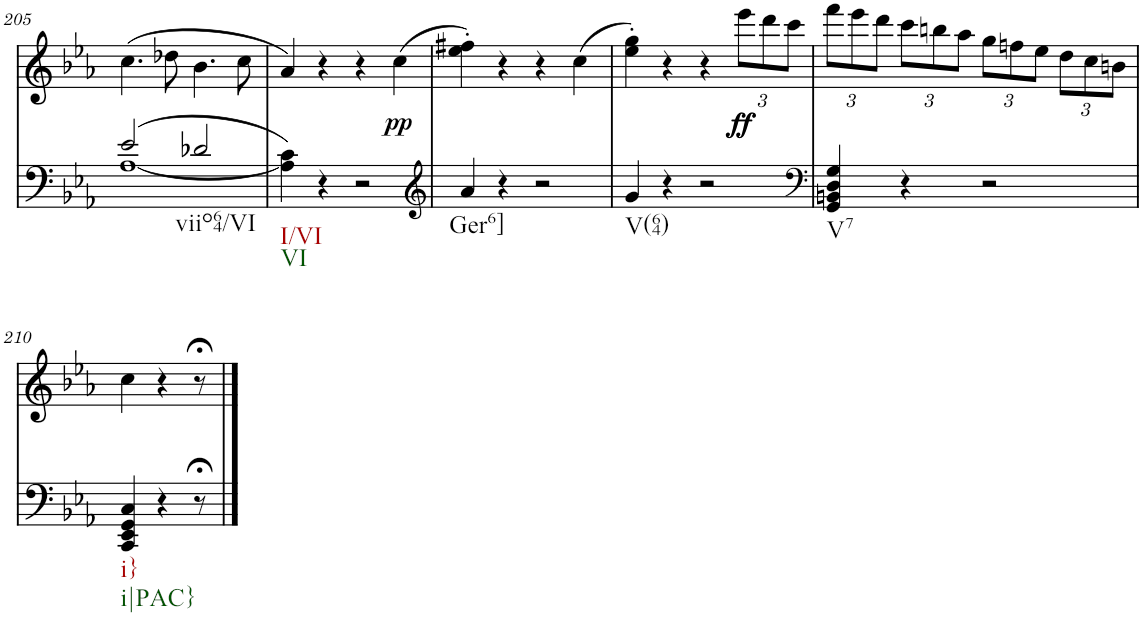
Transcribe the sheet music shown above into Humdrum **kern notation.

**kern	**kern	**text	**dynam
*part2	*part1	*part1	*part1
*staff2	*staff1	*staff1	*staff1
*I"piano	*I"piano	*	*
*I'Pno	*I'Pno	*	*
!!LO:PB:g=z
*clefF4	*clefG2	*	*
*k[b-e-a-]	*k[b-e-a-]	*	*
*c:	*c:	*	*
*M2/2	*M2/2	*	*
*met(c|)	*met(c|)	*	*
=205	=205	=205	=205
*^	*	*	*
(2e-/	[1A-	(4.cc\	.	.
.	.	8dd-X\	.	.
!LO:TX:b:t=viio64/VI	!	!	!	!
2d-X/	.	4.b-\	.	.
.	.	8cc\	.	.
*v	*v	*	*	*
=206	=206	=206	=206
!LO:TX:b:t=I/VI	!	!	!
!LO:TX:b:t=VI	!	!	!
4A-\] 4c\)	4a-/)	.	.
4r	4r	.	.
2r	4r	.	.
!	!	!LO:LY:b	!LO:DY:b
.	(4cc\	pp	pp
=207	=207	=207	=207
*clefG2	*	*	*
!LO:TX:b:t=Ger6]	!	!	!
4a-/	4ee-\' 4ff#X\')	.	.
4r	4r	.	.
2r	4r	.	.
.	(4cc\	.	.
=208	=208	=208	=208
*	*^	*	*
!LO:TX:b:t=V(64)	!	!	!	!
4g/	4ee-\'> 4gg\'>)	2.ryy	.	.
4r	4r	.	.	.
2r	4r	.	.	.
*	*	*Xbrackettup	*	*
!	!	!	!LO:LY:b	!LO:DY:b
!	!	!	!	!LO:DY:n=1:b
.	4ryy	12eee-\L	ff	ff ff
.	.	12ddd\	.	.
.	.	12ccc\J	.	.
*	*v	*v	*	*
=209	=209	=209	=209
*clefF4	*	*	*
*	*^	*	*
!LO:TX:b:t=V7	!	!	!	!
*	*v	*v	*	*
4GG/ 4BBn/ 4D/ 4G/	12fff\L	.	.
.	12eee-\	.	.
.	12ddd\J	.	.
4r	12ccc\L	.	.
.	12bbn\	.	.
.	12aa-\J	.	.
2r	12gg\L	.	.
.	12ffn\	.	.
.	12ee-\J	.	.
.	12dd\L	.	.
.	12cc\	.	.
.	12bn\J	.	.
!!LO:LB:g=z
=210	=210	=210	=210
!LO:TX:b:t=i}	!	!	!
!LO:TX:b:t=i|PAC}	!	!	!
4CC/ 4EE-/ 4GG/ 4C/	4cc\	.	.
4r	4r	.	.
8r;<	8r;<	.	.
==	==	==	==
*-	*-	*-	*-
